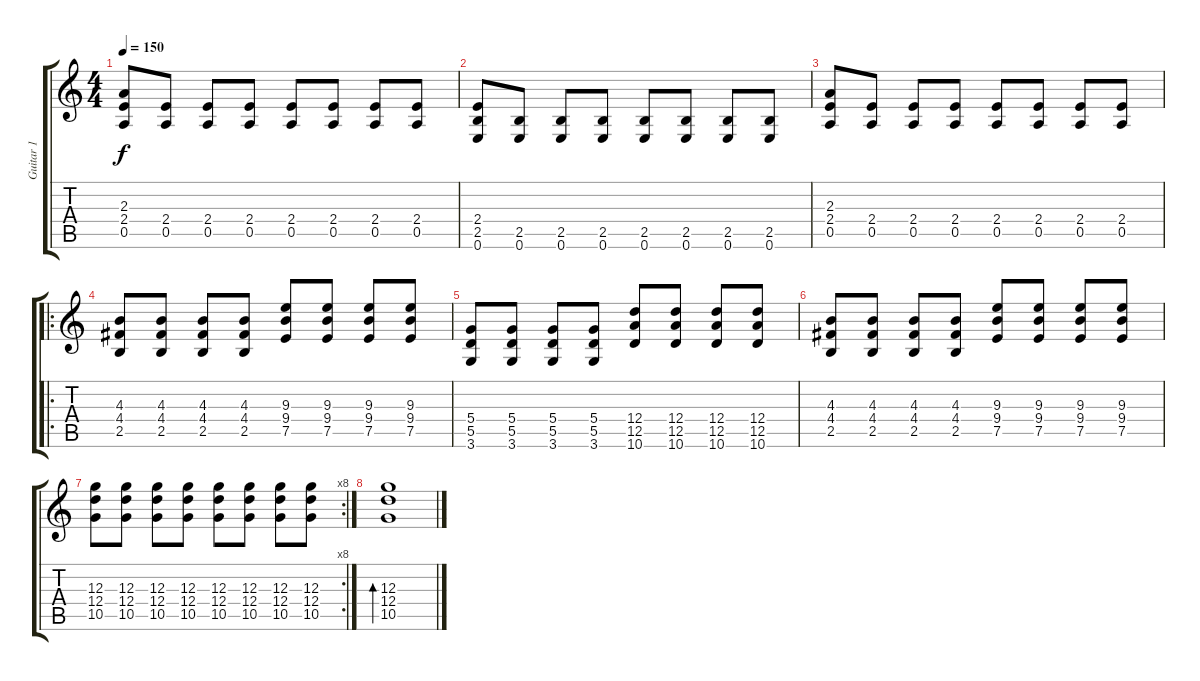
\track ("Guitar 1" "Guitar 1") {instrument distortionguitar}
\staff {score tabs}
\tuning (E4 B3 G3 D3 A2 E2) {hide}
\ts (4 4)
\tempo 150
\clef g2
\ks c
(2.3 2.4 0.5).8{dy f} (2.4 0.5).8 (2.4 0.5).8 (2.4 0.5).8 (2.4 0.5).8 (2.4 0.5).8 (2.4 0.5).8 (2.4 0.5).8 |
(2.4 2.5 0.6).8{volume 13 balance 8 instrument distortionguitar} (2.5 0.6).8 (2.5 0.6).8 (2.5 0.6).8 (2.5 0.6).8 (2.5 0.6).8 (2.5 0.6).8 (2.5 0.6).8 |
(2.3 2.4 0.5).8 (2.4 0.5).8 (2.4 0.5).8 (2.4 0.5).8 (2.4 0.5).8 (2.4 0.5).8 (2.4 0.5).8 (2.4 0.5).8 |
\ro
(4.3 4.4 2.5).8{volume 16} (4.3 4.4 2.5).8{volume 16} (4.3 4.4 2.5).8{volume 16} (4.3 4.4 2.5).8{volume 16} (9.3 9.4 7.5).8 (9.3 9.4 7.5).8 (9.3 9.4 7.5).8 (9.3 9.4 7.5).8 |
(5.4 5.5 3.6).8 (5.4 5.5 3.6).8 (5.4 5.5 3.6).8 (5.4 5.5 3.6).8 (12.4 12.5 10.6).8 (12.4 12.5 10.6).8 (12.4 12.5 10.6).8 (12.4 12.5 10.6).8 |
(4.3 4.4 2.5).8{volume 16} (4.3 4.4 2.5).8{volume 16} (4.3 4.4 2.5).8{volume 16} (4.3 4.4 2.5).8{volume 16} (9.3 9.4 7.5).8 (9.3 9.4 7.5).8 (9.3 9.4 7.5).8 (9.3 9.4 7.5).8 |
\rc 8
(12.3 12.4 10.5).8 (12.3 12.4 10.5).8 (12.3 12.4 10.5).8 (12.3 12.4 10.5).8 (12.3 12.4 10.5).8 (12.3 12.4 10.5).8 (12.3 12.4 10.5).8 (12.3 12.4 10.5).8 |
(12.3 12.4 10.5).1{bd 60}
